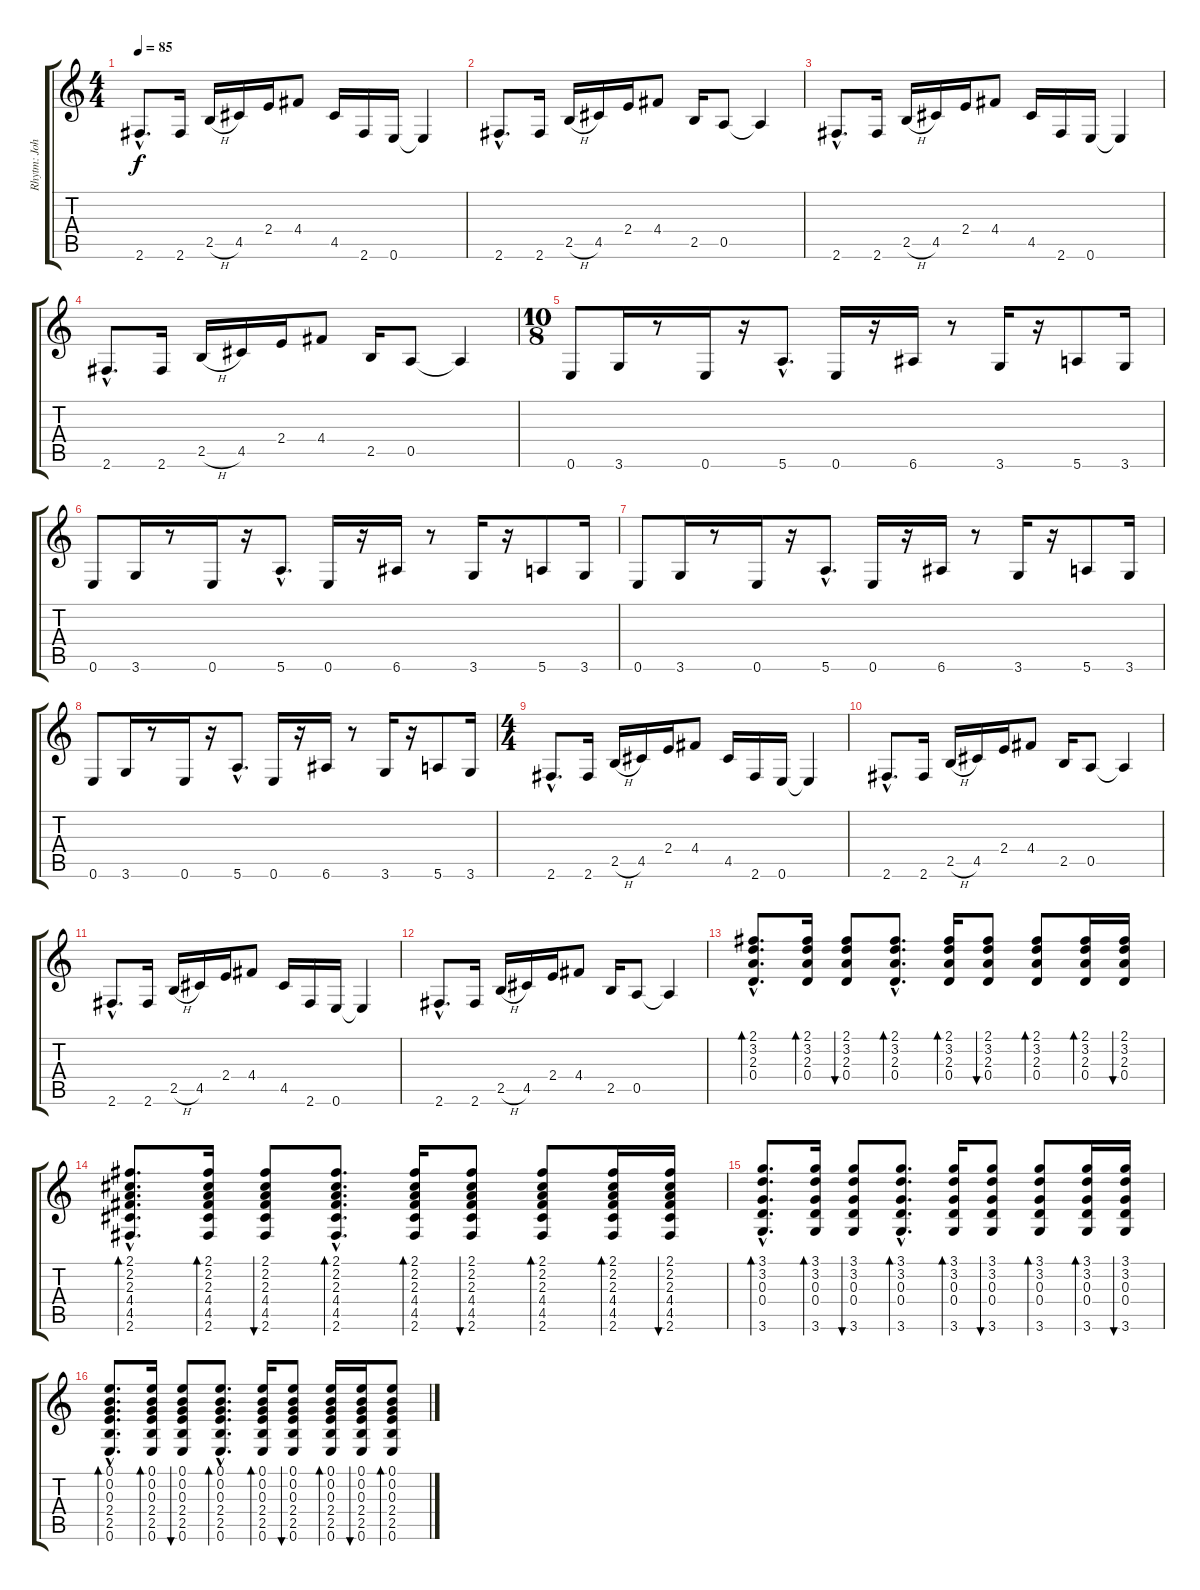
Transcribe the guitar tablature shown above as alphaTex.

\track ("Rhytm: John Petrucci" "Rhytm: Joh") {instrument distortionguitar}
\staff {score tabs}
\tuning (E4 B3 G3 D3 A2 E2) {hide}
\ts (4 4)
\tempo 85
\clef g2
\ks c
2.6{hac}.8{d dy f} 2.6.16 2.5{h}.16 4.5.16 2.4.16 4.4.8 4.5.16 2.6.16 0.6.16 0.6{t}.4 |
2.6{hac}.8{d} 2.6.16 2.5{h}.16 4.5.16 2.4.16 4.4.8 2.5.16 0.5.8 0.5{t}.4 |
2.6{hac}.8{d} 2.6.16 2.5{h}.16 4.5.16 2.4.16 4.4.8 4.5.16 2.6.16 0.6.16 0.6{t}.4 |
2.6{hac}.8{d} 2.6.16 2.5{h}.16 4.5.16 2.4.16 4.4.8 2.5.16 0.5.8 0.5{t}.4 |
\ts (10 8)
0.6.8 3.6.16 r.8 0.6.16 r.16 5.6{hac}.8{d} 0.6.16 r.16 6.6.16 r.8 3.6.16 r.16 5.6.8 3.6.16 |
0.6.8 3.6.16 r.8 0.6.16 r.16 5.6{hac}.8{d} 0.6.16 r.16 6.6.16 r.8 3.6.16 r.16 5.6.8 3.6.16 |
0.6.8 3.6.16 r.8 0.6.16 r.16 5.6{hac}.8{d} 0.6.16 r.16 6.6.16 r.8 3.6.16 r.16 5.6.8 3.6.16 |
0.6.8 3.6.16 r.8 0.6.16 r.16 5.6{hac}.8{d} 0.6.16 r.16 6.6.16 r.8 3.6.16 r.16 5.6.8 3.6.16 |
\ts (4 4)
2.6{hac}.8{d} 2.6.16 2.5{h}.16 4.5.16 2.4.16 4.4.8 4.5.16 2.6.16 0.6.16 0.6{t}.4 |
2.6{hac}.8{d} 2.6.16 2.5{h}.16 4.5.16 2.4.16 4.4.8 2.5.16 0.5.8 0.5{t}.4 |
2.6{hac}.8{d} 2.6.16 2.5{h}.16 4.5.16 2.4.16 4.4.8 4.5.16 2.6.16 0.6.16 0.6{t}.4 |
2.6{hac}.8{d} 2.6.16 2.5{h}.16 4.5.16 2.4.16 4.4.8 2.5.16 0.5.8 0.5{t}.4 |
(2.1{hac} 3.2{hac} 2.3{hac} 0.4{hac}).8{d bd 60 instrument acousticguitarsteel} (2.1 3.2 2.3 0.4).16{bd 60} (2.1 3.2 2.3 0.4).8{bu 60} (2.1{hac} 3.2{hac} 2.3{hac} 0.4{hac}).8{d bd 60} (2.1 3.2 2.3 0.4).16{bd 60} (2.1 3.2 2.3 0.4).8{bu 60} (2.1 3.2 2.3 0.4).8{bd 60} (2.1 3.2 2.3 0.4).16{bd 60} (2.1 3.2 2.3 0.4).16{bu 60} |
(2.1{hac} 2.2{hac} 2.3{hac} 4.4{hac} 4.5{hac} 2.6{hac}).8{d bd 60} (2.1 2.2 2.3 4.4 4.5 2.6).16{bd 60} (2.1 2.2 2.3 4.4 4.5 2.6).8{bu 60} (2.1{hac} 2.2{hac} 2.3{hac} 4.4{hac} 4.5{hac} 2.6{hac}).8{d bd 60} (2.1 2.2 2.3 4.4 4.5 2.6).16{bd 60} (2.1 2.2 2.3 4.4 4.5 2.6).8{bu 60} (2.1 2.2 2.3 4.4 4.5 2.6).8{bd 60} (2.1 2.2 2.3 4.4 4.5 2.6).16{bd 60} (2.1 2.2 2.3 4.4 4.5 2.6).16{bu 60} |
(3.1{hac} 3.2{hac} 0.3{hac} 0.4{hac} 3.6{hac}).8{d bd 60} (3.1 3.2 0.3 0.4 3.6).16{bd 60} (3.1 3.2 0.3 0.4 3.6).8{bu 60} (3.1{hac} 3.2{hac} 0.3{hac} 0.4{hac} 3.6{hac}).8{d bd 60} (3.1 3.2 0.3 0.4 3.6).16{bd 60} (3.1 3.2 0.3 0.4 3.6).8{bu 60} (3.1 3.2 0.3 0.4 3.6).8{bd 60} (3.1 3.2 0.3 0.4 3.6).16{bd 60} (3.1 3.2 0.3 0.4 3.6).16{bu 60} |
(0.1{hac} 0.2{hac} 0.3{hac} 2.4{hac} 2.5{hac} 0.6{hac}).8{d bd 60} (0.1 0.2 0.3 2.4 2.5 0.6).16{bd 60} (0.1 0.2 0.3 2.4 2.5 0.6).8{bu 60} (0.1{hac} 0.2{hac} 0.3{hac} 2.4{hac} 2.5{hac} 0.6{hac}).8{d bd 60} (0.1 0.2 0.3 2.4 2.5 0.6).16{bd 60} (0.1 0.2 0.3 2.4 2.5 0.6).8{bu 60} (0.1 0.2 0.3 2.4 2.5 0.6).16{bd 60} (0.1 0.2 0.3 2.4 2.5 0.6).16{bu 60} (0.1 0.2 0.3 2.4 2.5 0.6).8{bd 60}
